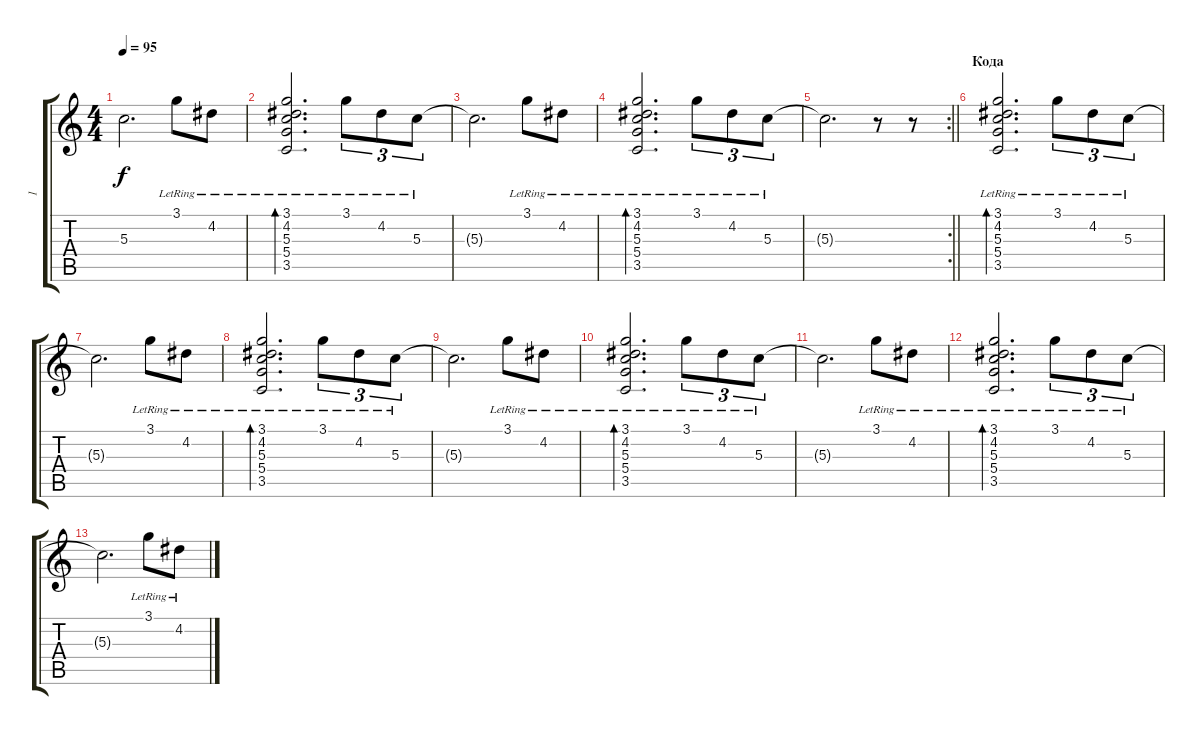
\track ("1" "1") {instrument acousticguitarsteel}
\staff {score tabs}
\tuning (E4 B3 G3 D3 A2 E2) {hide}
\ts (4 4)
\tempo 95
\clef g2
\ks c
5.3{t}.2{d dy f} 3.1{lr}.8 4.2{lr}.8 |
(3.1{lr} 4.2{lr} 5.3{lr} 5.4{lr} 3.5{lr}).2{d bd 60} 3.1{lr}.8{tu (3 2)} 4.2{lr}.8{tu (3 2)} 5.3{lr}.8{tu (3 2)} |
5.3{t}.2{d} 3.1{lr}.8 4.2{lr}.8 |
(3.1{lr} 4.2{lr} 5.3{lr} 5.4{lr} 3.5{lr}).2{d bd 60} 3.1{lr}.8{tu (3 2)} 4.2{lr}.8{tu (3 2)} 5.3{lr}.8{tu (3 2)} |
\rc 2
\barLineRight lightlight
5.3{t}.2{d} r.8 r.8 |
\section ("" "Кода")
(3.1{lr} 4.2{lr} 5.3{lr} 5.4{lr} 3.5{lr}).2{d bd 60} 3.1{lr}.8{tu (3 2)} 4.2{lr}.8{tu (3 2)} 5.3{lr}.8{tu (3 2)} |
5.3{t}.2{d} 3.1{lr}.8 4.2{lr}.8 |
(3.1{lr} 4.2{lr} 5.3{lr} 5.4{lr} 3.5{lr}).2{d bd 60} 3.1{lr}.8{tu (3 2)} 4.2{lr}.8{tu (3 2)} 5.3{lr}.8{tu (3 2)} |
5.3{t}.2{d} 3.1{lr}.8 4.2{lr}.8 |
(3.1{lr} 4.2{lr} 5.3{lr} 5.4{lr} 3.5{lr}).2{d bd 60} 3.1{lr}.8{tu (3 2)} 4.2{lr}.8{tu (3 2)} 5.3{lr}.8{tu (3 2)} |
5.3{t}.2{d} 3.1{lr}.8 4.2{lr}.8 |
(3.1{lr} 4.2{lr} 5.3{lr} 5.4{lr} 3.5{lr}).2{d bd 60} 3.1{lr}.8{tu (3 2)} 4.2{lr}.8{tu (3 2)} 5.3{lr}.8{tu (3 2)} |
5.3{t}.2{d} 3.1{lr}.8 4.2{lr}.8
